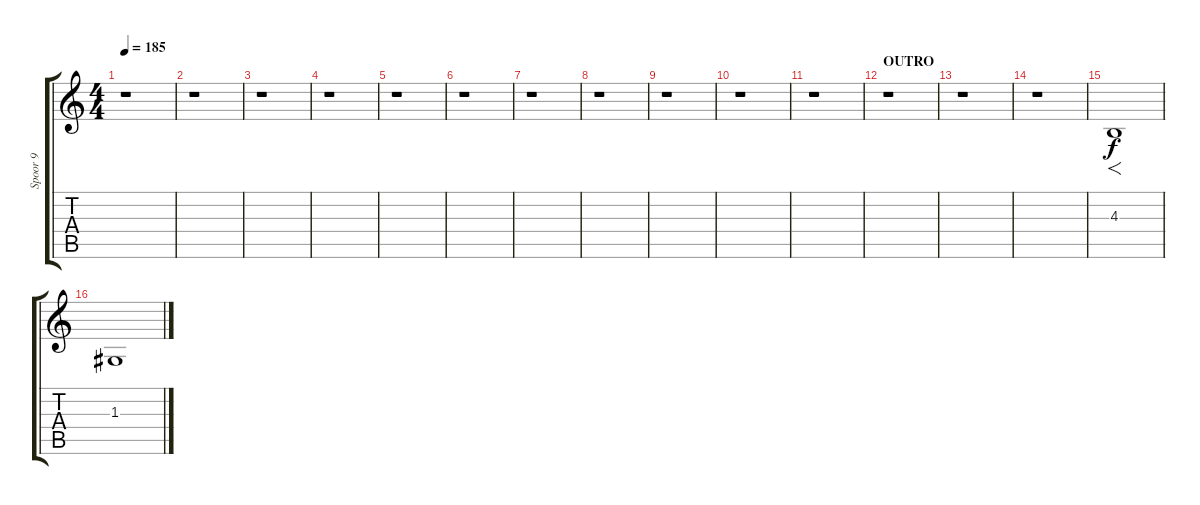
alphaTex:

\track ("Spoor 9" "Spoor 9") {instrument violin}
\staff {score tabs}
\tuning (E4 B3 G3 D3 A2 E2) {hide}
\ts (4 4)
\tempo 185
\clef g2
\ks c
r.1{dy f} |
r.1 |
r.1 |
r.1 |
r.1 |
r.1 |
r.1 |
r.1 |
r.1 |
r.1 |
r.1 |
\section ("" "OUTRO")
r.1 |
r.1 |
r.1 |
4.3.1{f} |
1.3.1
